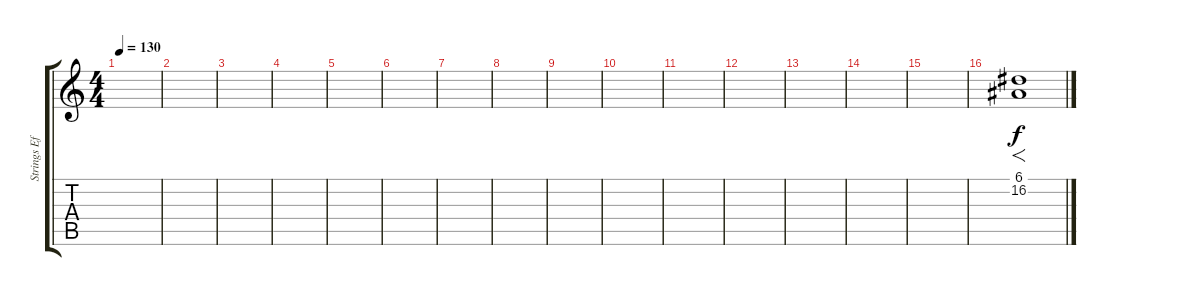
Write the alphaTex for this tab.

\track ("Strings Effect" "Strings Ef") {instrument stringensemble1}
\staff {score tabs}
\tuning (E4 B3 G3 D3 A2 E2) {hide}
\ts (4 4)
\tempo 130
\clef g2
\ks c
|
|
|
|
|
|
|
|
|
|
|
|
|
|
|
(6.1 16.2).1{f}
